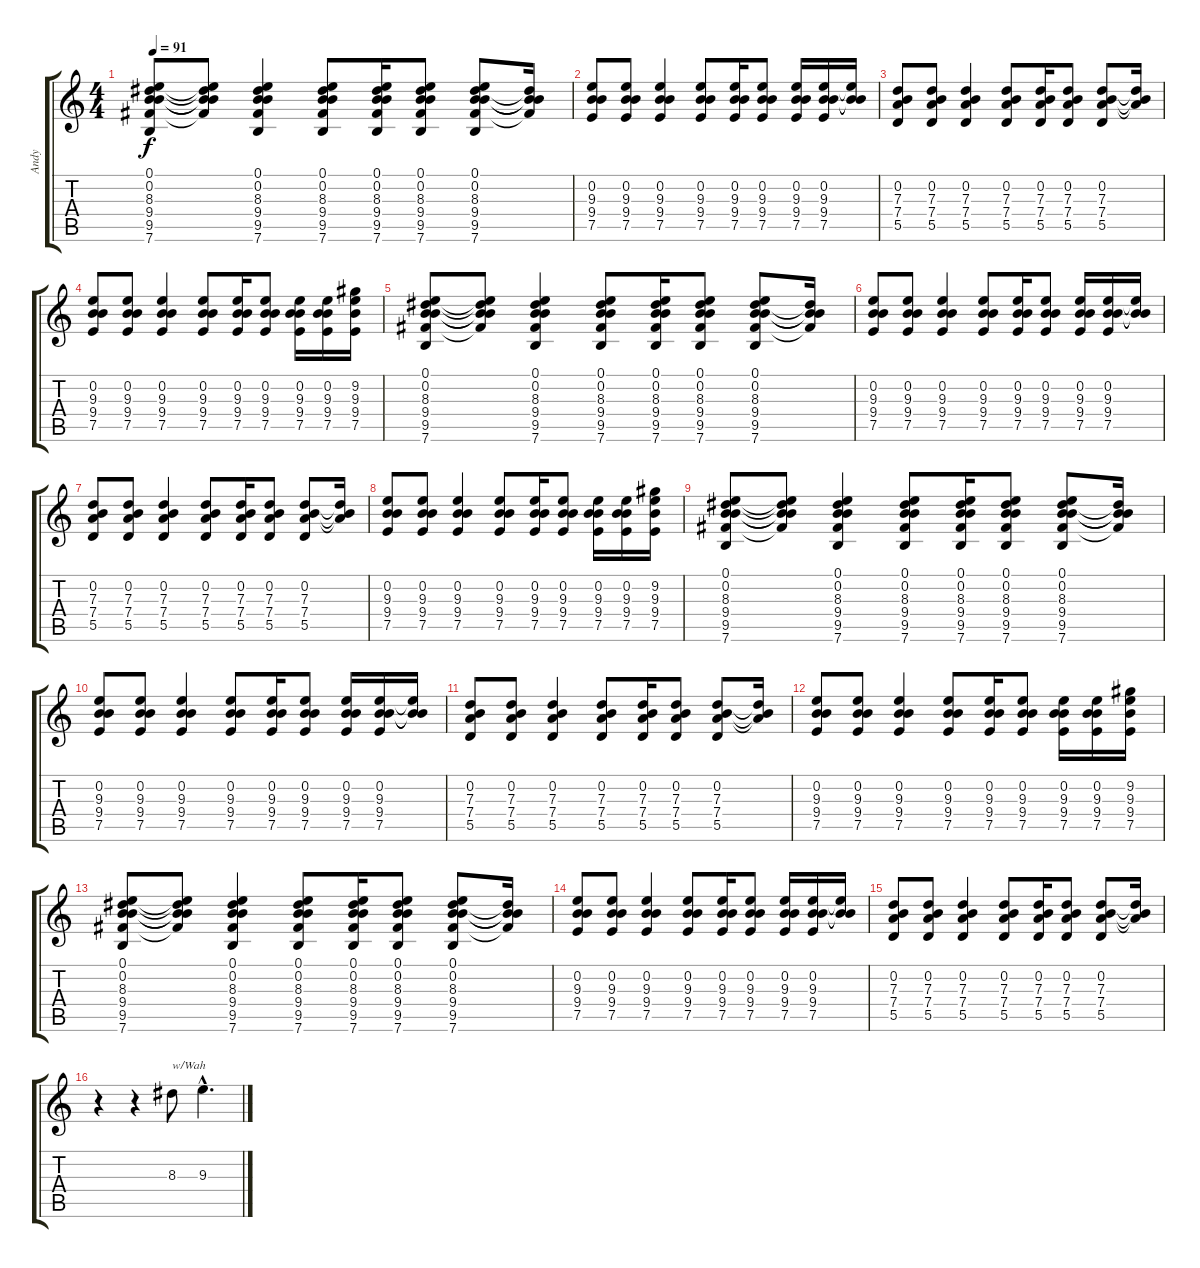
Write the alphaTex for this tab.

\track ("Andy" "Andy") {instrument distortionguitar}
\staff {score tabs}
\tuning (E4 B3 G3 D3 A2 E2) {hide}
\ts (4 4)
\tempo 91
\clef g2
\ks c
(0.1 0.2 8.3 9.4 9.5 7.6).8{dy f volume 16 instrument distortionguitar} (0.1{t} 0.2{t} 8.3{t} 9.4{t} 9.5{t}).8 (0.1 0.2 8.3 9.4 9.5 7.6).4 (0.1 0.2 8.3 9.4 9.5 7.6).8 (0.1 0.2 8.3 9.4 9.5 7.6).16 (0.1 0.2 8.3 9.4 9.5 7.6).8 (0.1 0.2 8.3 9.4 9.5 7.6).8 (0.2{t} 8.3{t} 9.4{t} 9.5{t}).16 |
(0.2 9.3 9.4 7.5).8 (0.2 9.3 9.4 7.5).8 (0.2 9.3 9.4 7.5).4 (0.2 9.3 9.4 7.5).8 (0.2 9.3 9.4 7.5).16 (0.2 9.3 9.4 7.5).8 (0.2 9.3 9.4 7.5).16 (0.2 9.3 9.4 7.5).16 (0.2{t} 9.3{t} 9.4{t}).16 |
(0.2 7.3 7.4 5.5).8 (0.2 7.3 7.4 5.5).8 (0.2 7.3 7.4 5.5).4 (0.2 7.3 7.4 5.5).8 (0.2 7.3 7.4 5.5).16 (0.2 7.3 7.4 5.5).8 (0.2 7.3 7.4 5.5).8 (0.2{t} 7.3{t} 7.4{t}).16 |
(0.2 9.3 9.4 7.5).8 (0.2 9.3 9.4 7.5).8 (0.2 9.3 9.4 7.5).4 (0.2 9.3 9.4 7.5).8 (0.2 9.3 9.4 7.5).16 (0.2 9.3 9.4 7.5).8 (0.2 9.3 9.4 7.5).16 (0.2 9.3 9.4 7.5).16 (9.2 9.3 9.4 7.5).16 |
(0.1 0.2 8.3 9.4 9.5 7.6).8 (0.1{t} 0.2{t} 8.3{t} 9.4{t} 9.5{t}).8 (0.1 0.2 8.3 9.4 9.5 7.6).4 (0.1 0.2 8.3 9.4 9.5 7.6).8 (0.1 0.2 8.3 9.4 9.5 7.6).16 (0.1 0.2 8.3 9.4 9.5 7.6).8 (0.1 0.2 8.3 9.4 9.5 7.6).8 (0.2{t} 8.3{t} 9.4{t} 9.5{t}).16 |
(0.2 9.3 9.4 7.5).8 (0.2 9.3 9.4 7.5).8 (0.2 9.3 9.4 7.5).4 (0.2 9.3 9.4 7.5).8 (0.2 9.3 9.4 7.5).16 (0.2 9.3 9.4 7.5).8 (0.2 9.3 9.4 7.5).16 (0.2 9.3 9.4 7.5).16 (0.2{t} 9.3{t} 9.4{t}).16 |
(0.2 7.3 7.4 5.5).8 (0.2 7.3 7.4 5.5).8 (0.2 7.3 7.4 5.5).4 (0.2 7.3 7.4 5.5).8 (0.2 7.3 7.4 5.5).16 (0.2 7.3 7.4 5.5).8 (0.2 7.3 7.4 5.5).8 (0.2{t} 7.3{t} 7.4{t}).16 |
(0.2 9.3 9.4 7.5).8 (0.2 9.3 9.4 7.5).8 (0.2 9.3 9.4 7.5).4 (0.2 9.3 9.4 7.5).8 (0.2 9.3 9.4 7.5).16 (0.2 9.3 9.4 7.5).8 (0.2 9.3 9.4 7.5).16 (0.2 9.3 9.4 7.5).16 (9.2 9.3 9.4 7.5).16 |
(0.1 0.2 8.3 9.4 9.5 7.6).8 (0.1{t} 0.2{t} 8.3{t} 9.4{t} 9.5{t}).8 (0.1 0.2 8.3 9.4 9.5 7.6).4 (0.1 0.2 8.3 9.4 9.5 7.6).8 (0.1 0.2 8.3 9.4 9.5 7.6).16 (0.1 0.2 8.3 9.4 9.5 7.6).8 (0.1 0.2 8.3 9.4 9.5 7.6).8 (0.2{t} 8.3{t} 9.4{t} 9.5{t}).16 |
(0.2 9.3 9.4 7.5).8 (0.2 9.3 9.4 7.5).8 (0.2 9.3 9.4 7.5).4 (0.2 9.3 9.4 7.5).8 (0.2 9.3 9.4 7.5).16 (0.2 9.3 9.4 7.5).8 (0.2 9.3 9.4 7.5).16 (0.2 9.3 9.4 7.5).16 (0.2{t} 9.3{t} 9.4{t}).16 |
(0.2 7.3 7.4 5.5).8 (0.2 7.3 7.4 5.5).8 (0.2 7.3 7.4 5.5).4 (0.2 7.3 7.4 5.5).8 (0.2 7.3 7.4 5.5).16 (0.2 7.3 7.4 5.5).8 (0.2 7.3 7.4 5.5).8 (0.2{t} 7.3{t} 7.4{t}).16 |
(0.2 9.3 9.4 7.5).8 (0.2 9.3 9.4 7.5).8 (0.2 9.3 9.4 7.5).4 (0.2 9.3 9.4 7.5).8 (0.2 9.3 9.4 7.5).16 (0.2 9.3 9.4 7.5).8 (0.2 9.3 9.4 7.5).16 (0.2 9.3 9.4 7.5).16 (9.2 9.3 9.4 7.5).16 |
(0.1 0.2 8.3 9.4 9.5 7.6).8 (0.1{t} 0.2{t} 8.3{t} 9.4{t} 9.5{t}).8 (0.1 0.2 8.3 9.4 9.5 7.6).4 (0.1 0.2 8.3 9.4 9.5 7.6).8 (0.1 0.2 8.3 9.4 9.5 7.6).16 (0.1 0.2 8.3 9.4 9.5 7.6).8 (0.1 0.2 8.3 9.4 9.5 7.6).8 (0.2{t} 8.3{t} 9.4{t} 9.5{t}).16 |
(0.2 9.3 9.4 7.5).8 (0.2 9.3 9.4 7.5).8 (0.2 9.3 9.4 7.5).4 (0.2 9.3 9.4 7.5).8 (0.2 9.3 9.4 7.5).16 (0.2 9.3 9.4 7.5).8 (0.2 9.3 9.4 7.5).16 (0.2 9.3 9.4 7.5).16 (0.2{t} 9.3{t} 9.4{t}).16 |
(0.2 7.3 7.4 5.5).8 (0.2 7.3 7.4 5.5).8 (0.2 7.3 7.4 5.5).4 (0.2 7.3 7.4 5.5).8 (0.2 7.3 7.4 5.5).16 (0.2 7.3 7.4 5.5).8 (0.2 7.3 7.4 5.5).8 (0.2{t} 7.3{t} 7.4{t}).16 |
r.4 r.4 8.3.8{txt "w/Wah"} 9.3{hac}.4{d}
